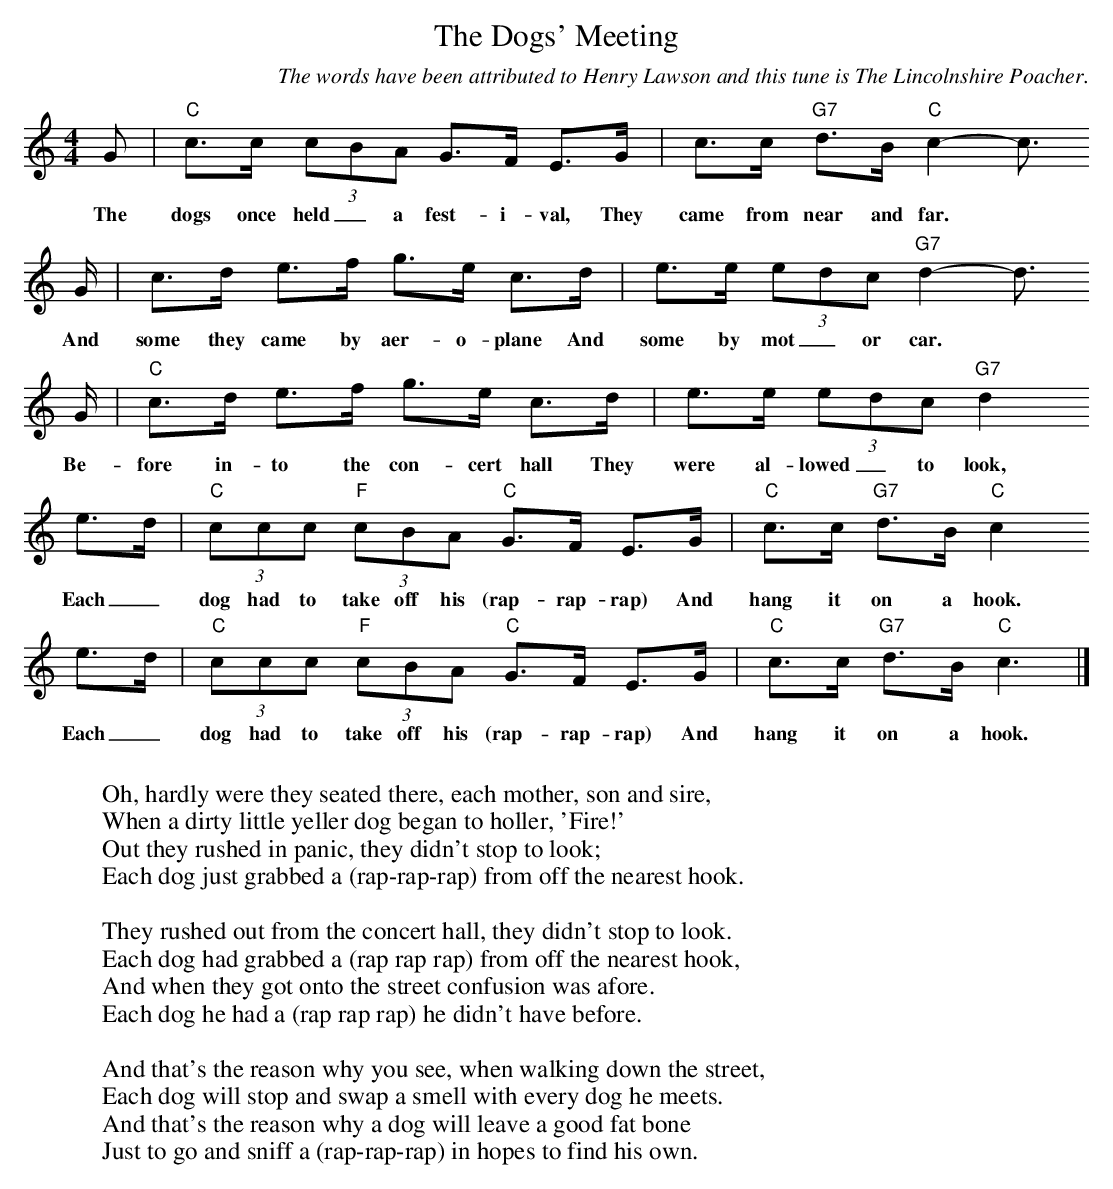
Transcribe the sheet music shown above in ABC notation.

X:1
T:Dogs' Meeting, The
C:The words have been attributed to Henry Lawson and this tune is The Lincolnshire Poacher.
M:4/4
L:1/8
K:Cmaj
G|"C"c>c (3cBA G>F E>G|c>c "G7"d>B "C"c2-c>
w:The dogs once held_ a fest-i-val, They came from near and far.*
G|c>d e>f g>e c>d|e>e (3edc "G7"d2-d>
w:And some they came by aer-o-plane And some by mot_or car.*
G|"C"c>d e>f g>e c>d|e>e (3edc "G7"d2
w:Be-fore in-to the con-cert hall They were al-lowed_ to look,
e>d|"C"(3ccc "F"(3cBA "C"G>F E>G|"C"c>c "G7"d>B "C"c2
w:Each_ dog had to take off his (rap-rap-rap) And hang it on a hook.
e>d|"C"(3ccc "F"(3cBA "C"G>F E>G|"C"c>c "G7"d>B "C"c3|]
w:Each_ dog had to take off his (rap-rap-rap) And hang it on a hook.
W:
W:Oh, hardly were they seated there, each mother, son and sire,
W:When a dirty little yeller dog began to holler, 'Fire!'
W:Out they rushed in panic, they didn't stop to look;
W:Each dog just grabbed a (rap-rap-rap) from off the nearest hook.
W:
W:They rushed out from the concert hall, they didn't stop to look.
W:Each dog had grabbed a (rap rap rap) from off the nearest hook,
W:And when they got onto the street confusion was afore.
W:Each dog he had a (rap rap rap) he didn't have before.
W:
W:And that's the reason why you see, when walking down the street,
W:Each dog will stop and swap a smell with every dog he meets.
W:And that's the reason why a dog will leave a good fat bone
W:Just to go and sniff a (rap-rap-rap) in hopes to find his own.
